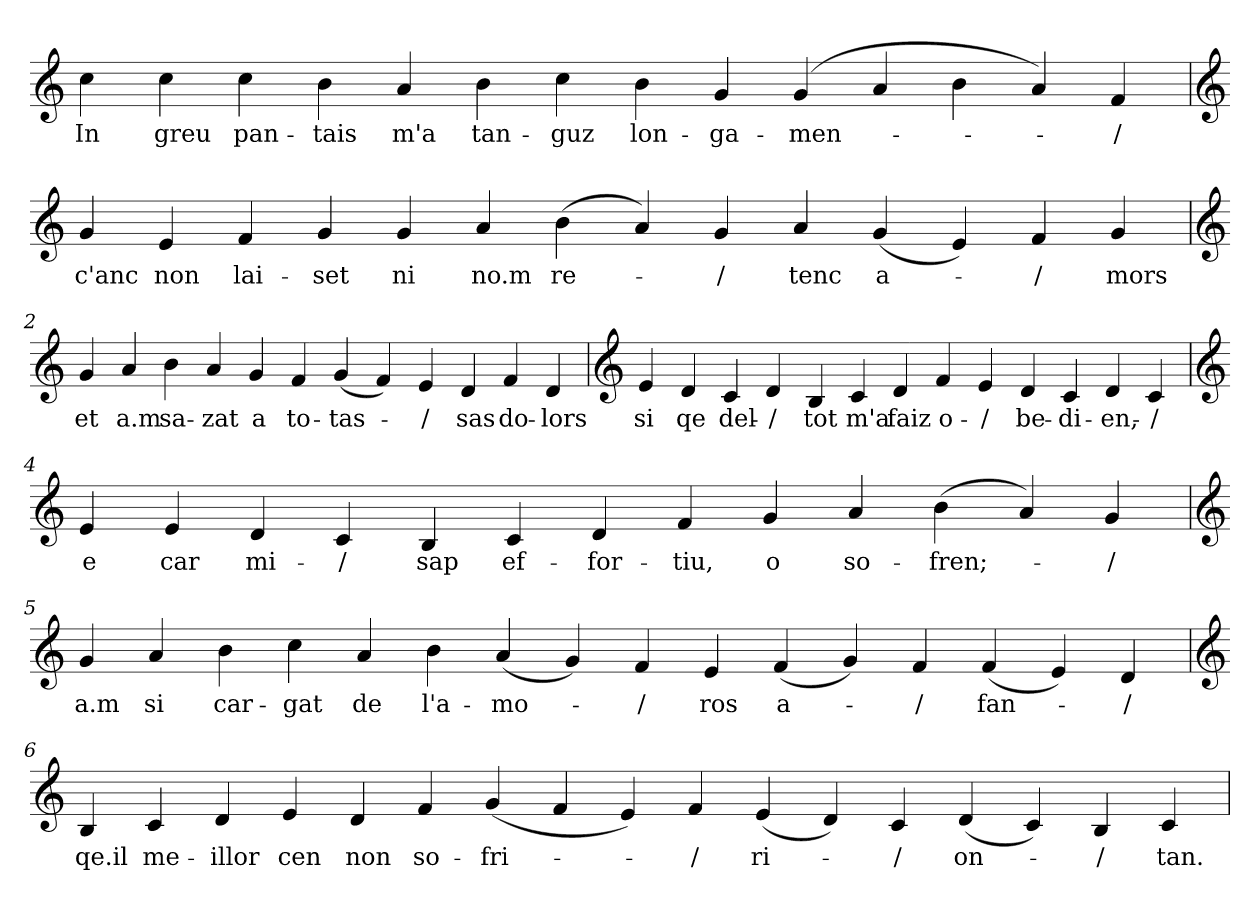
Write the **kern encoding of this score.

**kern	**text
*part1	*part1
*staff1	*staff1
*clefG2	*
=	=
4cc	In
4cc	greu
4cc	pan-
4b	-tais
4a	m'a
4b	tan-
4cc	-guz
4b	lon-
4g	-ga-
(4g	-men-
4a	.
4b	.
4a)	.
4f	-/
=1	=1
*clefG2	*
4g	c'anc
4e	non
4f	lai-
4g	-set
4g	ni
4a	no.m
(4b	re-
4a)	.
4g	-/
4a	tenc
(4g	a-
4e)	.
4f	-/
4g	mors
=2	=2
*clefG2	*
4g	et
4a	a.m
4b	sa-
4a	-zat
4g	a
4f	to-
(4g	-tas-
4f)	.
4e	-/
4d	sas
4f	do-
4d	-lors
=3	=3
*clefG2	*
4e	si
4d	qe
4c	del-
4d	-/
4B	tot
4c	m'a
4d	faiz
4f	o-
4e	-/
4d	be-
4c	-di-
4d	-en,-
4c	-/
=4	=4
*clefG2	*
4e	e
4e	car
4d	mi-
4c	-/
4B	sap
4c	ef-
4d	-for-
4f	-tiu,
4g	o
4a	so-
(4b	-fren;-
4a)	.
4g	-/
=5	=5
*clefG2	*
4g	a.m
4a	si
4b	car-
4cc	-gat
4a	de
4b	l'a-
(4a	-mo-
4g)	.
4f	-/
4e	ros
(4f	a-
4g)	.
4f	-/
(4f	fan-
4e)	.
4d	-/
=6	=6
*clefG2	*
4B	qe.il
4c	me-
4d	-illor
4e	cen
4d	non
4f	so-
(4g	-fri-
4f	.
4e)	.
4f	-/
(4e	ri-
4d)	.
4c	-/
(4d	on-
4c)	.
4B	-/
4c	tan.
=	=
*-	*-
